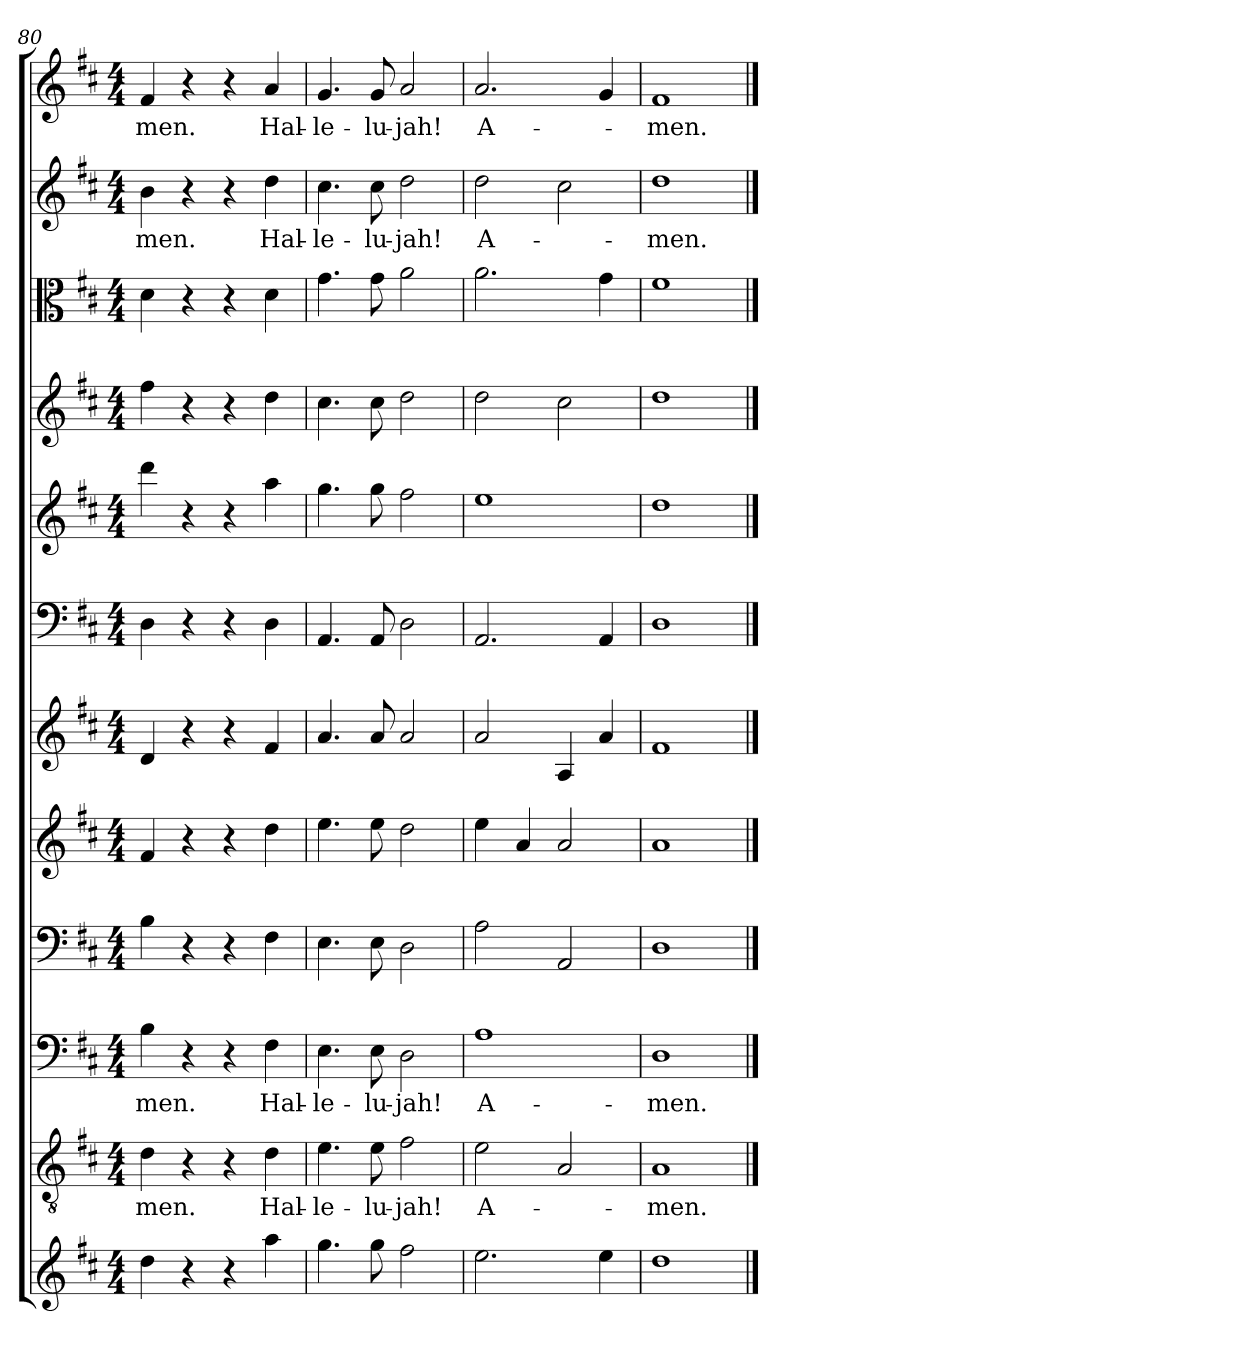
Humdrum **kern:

**kern	**kern	**text	**kern	**text	**kern	**kern	**kern	**kern	**kern	**kern	**kern	**kern	**text	**kern	**text
*part12	*part11	*part11	*part10	*part10	*part9	*part8	*part7	*part6	*part5	*part4	*part3	*part2	*part2	*part1	*part1
*staff12	*staff11	*staff11	*staff10	*staff10	*staff9	*staff8	*staff7	*staff6	*staff5	*staff4	*staff3	*staff2	*staff2	*staff1	*staff1
*clefG2	*clefGv2	*	*clefF4	*	*clefF4	*clefG2	*clefG2	*clefF4	*clefG2	*clefG2	*clefC3	*clefG2	*	*clefG2	*
*k[f#c#]	*k[f#c#]	*	*k[f#c#]	*	*k[f#c#]	*k[f#c#]	*k[f#c#]	*k[f#c#]	*k[f#c#]	*k[f#c#]	*k[f#c#]	*k[f#c#]	*	*k[f#c#]	*
*D:	*D:	*	*D:	*	*D:	*D:	*D:	*D:	*D:	*D:	*D:	*D:	*	*D:	*
*M4/4	*M4/4	*	*M4/4	*	*M4/4	*M4/4	*M4/4	*M4/4	*M4/4	*M4/4	*M4/4	*M4/4	*	*M4/4	*
=80	=80	=80	=80	=80	=80	=80	=80	=80	=80	=80	=80	=80	=80	=80	=80
4dd\	4d\	-men.	4B\	-men.	4B\	4f#/	4d/	4D\	4ddd\	4ff#\	4d\	4b\	-men.	4f#/	-men.
4r	4r	.	4r	.	4r	4r	4r	4r	4r	4r	4r	4r	.	4r	.
4r	4r	.	4r	.	4r	4r	4r	4r	4r	4r	4r	4r	.	4r	.
4aa\	4d\	Hal-	4F#\	Hal-	4F#\	4dd\	4f#/	4D\	4aa\	4dd\	4d\	4dd\	Hal-	4a/	Hal-
=81	=81	=81	=81	=81	=81	=81	=81	=81	=81	=81	=81	=81	=81	=81	=81
4.gg\	4.e\	-le-	4.E\	-le-	4.E\	4.ee\	4.a/	4.AA/	4.gg\	4.cc#\	4.g\	4.cc#\	-le-	4.g/	-le-
8gg\	8e\	-lu-	8E\	-lu-	8E\	8ee\	8a/	8AA/	8gg\	8cc#\	8g\	8cc#\	-lu-	8g/	-lu-
2ff#\	2f#\	-jah!	2D\	-jah!	2D\	2dd\	2a/	2D\	2ff#\	2dd\	2a\	2dd\	-jah!	2a/	-jah!
=82	=82	=82	=82	=82	=82	=82	=82	=82	=82	=82	=82	=82	=82	=82	=82
2.ee\	2e\	A-	1A\	A-	2A\	4ee\	2a/	2.AA/	1ee\	2dd\	2.a\	2dd\	A-	2.a/	A-
.	.	.	.	.	.	4a/	.	.	.	.	.	.	.	.	.
.	2A/	.	.	.	2AA/	2a/	4A/	.	.	2cc#\	.	2cc#\	.	.	.
4ee\	.	.	.	.	.	.	4a/	4AA/	.	.	4g\	.	.	4g/	.
=83	=83	=83	=83	=83	=83	=83	=83	=83	=83	=83	=83	=83	=83	=83	=83
1dd\	1A/	-men.	1D\	-men.	1D\	1a/	1f#/	1D\	1dd\	1dd\	1f#\	1dd\	-men.	1f#/	-men.
==	==	==	==	==	==	==	==	==	==	==	==	==	==	==	==
*-	*-	*-	*-	*-	*-	*-	*-	*-	*-	*-	*-	*-	*-	*-	*-
